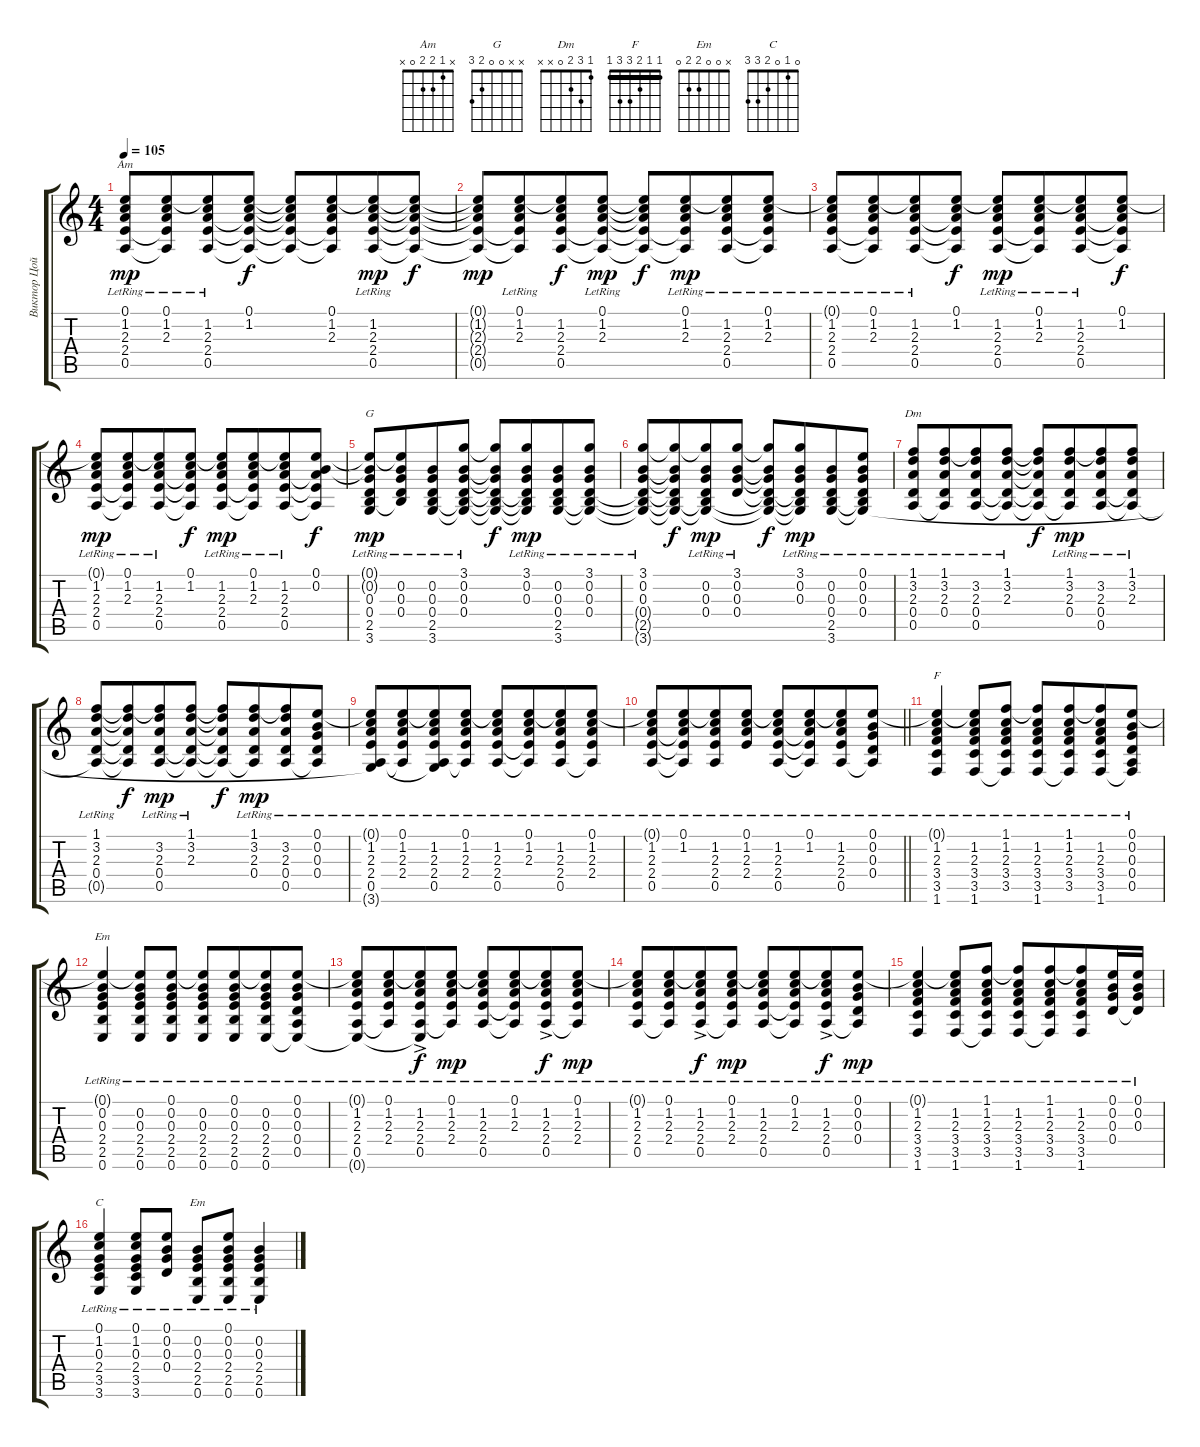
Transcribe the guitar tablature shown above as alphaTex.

\track ("Виктор Цой" "Виктор Цой") {instrument acousticguitarsteel}
\staff {score tabs}
\tuning (E4 B3 G3 D3 A2 E2) {hide}
\chord ("Am" x 1 2 2 0 x)
\chord ("G" x x 0 0 2 3)
\chord ("Dm" 1 3 2 0 x x)
\chord ("F" 1 1 2 3 3 1) {barre 1}
\chord ("Em" 0 0 0 2 2 0)
\chord ("C" 0 1 0 2 3 3)
\chord ("Em" x 0 0 2 2 0)
\ts (4 4)
\tempo 105
\clef g2
\ks c
(0.1{t} 1.2{lr} 2.3{lr} 2.4{lr} 0.5{lr}).8{ch "Am" dy mp} (0.1{lr} 1.2{lr} 2.3{lr} 2.4{t} 0.5{t}).8{beam merge} (0.1{t} 1.2{lr} 2.3{lr} 2.4{lr} 0.5{lr}).8 (0.1 1.2 2.3{t} 2.4{t} 0.5{t}).8{dy f} (0.1{t} 1.2{t} 2.3{t} 2.4{t} 0.5{t}).8 (0.1 1.2 2.3 2.4{t} 0.5{t}).8{beam merge} (0.1{t} 1.2{lr} 2.3{lr} 2.4{lr} 0.5{lr}).8{dy mp} (0.1{t} 1.2{t} 2.3{t} 2.4{t} 0.5{t}).8{dy f} |
(0.1{t} 1.2{t} 2.3{t} 2.4{t} 0.5{t}).8{dy mp} (0.1{lr} 1.2{lr} 2.3{lr} 2.4{t} 0.5{t}).8{beam merge} (0.1{t} 1.2 2.3 2.4 0.5).8{dy f} (0.1{lr} 1.2{lr} 2.3{lr} 2.4{t} 0.5{t}).8{dy mp} (0.1{t} 1.2{t} 2.3{t} 2.4{t} 0.5{t}).8{dy f} (0.1{lr} 1.2{lr} 2.3{lr} 2.4{t} 0.5{t}).8{dy mp beam merge} (0.1{t} 1.2{lr} 2.3{lr} 2.4{lr} 0.5{lr}).8 (0.1{lr} 1.2{lr} 2.3{lr} 2.4{t} 0.5{t}).8 |
(0.1{t} 1.2{lr} 2.3{lr} 2.4{lr} 0.5{lr}).8 (0.1{lr} 1.2{lr} 2.3{lr} 2.4{t} 0.5{t}).8{beam merge} (0.1{t} 1.2{lr} 2.3{lr} 2.4{lr} 0.5{lr}).8 (0.1 1.2 2.3{t} 2.4{t} 0.5{t}).8{dy f} (0.1{t} 1.2{lr} 2.3{lr} 2.4{lr} 0.5{lr}).8{dy mp} (0.1{lr} 1.2{lr} 2.3{lr} 2.4{t} 0.5{t}).8{beam merge} (0.1{t} 1.2{lr} 2.3{lr} 2.4{lr} 0.5{lr}).8 (0.1 1.2 2.3{t} 2.4{t} 0.5{t}).8{dy f} |
(0.1{t} 1.2{lr} 2.3{lr} 2.4{lr} 0.5{lr}).8{dy mp} (0.1{lr} 1.2{lr} 2.3{lr} 2.4{t} 0.5{t}).8{beam merge} (0.1{t} 1.2{lr} 2.3{lr} 2.4{lr} 0.5{lr}).8 (0.1 1.2 2.3{t} 2.4{t} 0.5{t}).8{dy f} (0.1{t} 1.2{lr} 2.3{lr} 2.4{lr} 0.5{lr}).8{dy mp} (0.1{lr} 1.2{lr} 2.3{lr} 2.4{t} 0.5{t}).8{beam merge} (0.1{t} 1.2{lr} 2.3{lr} 2.4{lr} 0.5{lr}).8 (0.1 0.2 2.3{t} 2.4{t} 0.5{t}).8{dy f} |
(0.1{t} 0.2{t} 0.3{lr} 0.4{lr} 2.5{lr} 3.6{lr}).8{ch "G" dy mp} (0.1{t} 0.2{lr} 0.3{lr} 0.4{lr} 2.5{t}).8{beam merge} (0.2{lr} 0.3{lr} 0.4{lr} 2.5{lr} 3.6{lr}).8 (3.1{lr} 0.2{lr} 0.3{lr} 0.4{lr} 2.5{t} 3.6{t}).8 (3.1{t} 0.2{t} 0.3{t} 0.4{t} 2.5{t} 3.6{t}).8{dy f} (3.1{lr} 0.2{lr} 0.3{lr} 0.4{t} 2.5{t} 3.6{t}).8{dy mp beam merge} (0.2{lr} 0.3{lr} 0.4{lr} 2.5{lr} 3.6{lr}).8 (3.1{lr} 0.2{lr} 0.3{lr} 0.4{lr} 2.5{t} 3.6{t}).8 |
(3.1{lr} 0.2{lr} 0.3{lr} 0.4{t} 2.5{t} 3.6{t}).8 (3.1{t} 0.2{t} 0.3{t} 0.4{t} 2.5{t} 3.6{t}).8{dy f beam merge} (3.1{t} 0.2{lr} 0.3{lr} 0.4{lr} 2.5{t} 3.6{t}).8{dy mp} (3.1{lr} 0.2{lr} 0.3{lr} 0.4{lr}).8 (3.1{t} 0.2{t} 0.3{t} 0.4{t} 2.5{t} 3.6{t}).8{dy f} (3.1{lr} 0.2{lr} 0.3{lr} 0.4{t} 2.5{t} 3.6{t}).8{dy mp beam merge} (0.2{lr} 0.3{lr} 0.4{lr} 2.5{lr} 3.6{lr}).8 (0.1{lr} 0.2{lr} 0.3{lr} 0.4{lr} 2.5{t} 3.6{t}).8 |
(1.1{lr} 3.2{lr} 2.3{lr} 0.4{lr} 0.5{lr}).8{ch "Dm"} (1.1{lr} 3.2{lr} 2.3{lr} 0.4{lr} 0.5{t}).8{beam merge} (1.1{t} 3.2{lr} 2.3{lr} 0.4{lr} 0.5{lr}).8 (1.1{lr} 3.2{lr} 2.3{lr} 0.4{t} 0.5{t}).8 (1.1{t} 3.2{t} 2.3{t} 0.4{t} 0.5{t}).8{dy f} (1.1{lr} 3.2{lr} 2.3{lr} 0.4{lr} 0.5{t}).8{dy mp beam merge} (1.1{t} 3.2{lr} 2.3{lr} 0.4{lr} 0.5{lr}).8 (1.1{lr} 3.2{lr} 2.3{lr} 0.4{t} 0.5{t}).8 |
(1.1{lr} 3.2{lr} 2.3{lr} 0.4{lr} 0.5{t}).8 (1.1{t} 3.2{t} 2.3{t} 0.4{t} 0.5{t}).8{dy f beam merge} (1.1{t} 3.2{lr} 2.3{lr} 0.4{lr} 0.5{lr}).8{dy mp} (1.1{lr} 3.2{lr} 2.3{lr} 0.4{t} 0.5{t}).8 (1.1{t} 3.2{t} 2.3{t} 0.4{t} 0.5{t}).8{dy f} (1.1{lr} 3.2{lr} 2.3{lr} 0.4{lr} 0.5{t}).8{dy mp beam merge} (1.1{t} 3.2{lr} 2.3{lr} 0.4{lr} 0.5{lr}).8 (0.1{lr} 0.2{lr} 0.3{lr} 0.4{lr} 0.5{t}).8 |
(0.1{t} 1.2{lr} 2.3{lr} 2.4{lr} 0.5{lr} 3.6{t}).8 (0.1{lr} 1.2{lr} 2.3{lr} 2.4{lr} 0.5{t}).8{beam merge} (0.1{t} 1.2{lr} 2.3{lr} 2.4{lr} 0.5{lr} 3.6{t}).8 (0.1{lr} 1.2{lr} 2.3{lr} 2.4{lr} 0.5{t}).8 (0.1{t} 1.2{lr} 2.3{lr} 2.4{lr} 0.5{lr}).8 (0.1{lr} 1.2{lr} 2.3 2.4{t} 0.5{t}).8{beam merge} (0.1{t} 1.2{lr} 2.3{lr} 2.4{lr} 0.5{lr}).8 (0.1{lr} 1.2{lr} 2.3{lr} 2.4{lr} 0.5{t}).8 |
\barLineRight lightlight
(0.1{t} 1.2{lr} 2.3{lr} 2.4{lr} 0.5{lr}).8 (0.1{lr} 1.2{lr} 2.3{t} 2.4{t} 0.5{t}).8{beam merge} (0.1{t} 1.2{lr} 2.3{lr} 2.4{lr} 0.5{lr}).8 (0.1{lr} 1.2{lr} 2.3{lr} 2.4{lr}).8 (0.1{t} 1.2{lr} 2.3{lr} 2.4{lr} 0.5{lr}).8 (0.1{lr} 1.2{lr} 2.3{t} 2.4{t} 0.5{t}).8{beam merge} (0.1{t} 1.2{lr} 2.3{lr} 2.4{lr} 0.5{lr}).8 (0.1{lr} 0.2{lr} 0.3{lr} 0.4{lr} 0.5{t}).8 |
(0.1{t} 1.2{lr} 2.3{lr} 3.4{lr} 3.5{lr} 1.6{lr}).4{ch "F"} (0.1{t} 1.2{lr} 2.3{lr} 3.4{lr} 3.5{lr} 1.6{lr}).8 (1.1{lr} 1.2{lr} 2.3{lr} 3.4{lr} 3.5{lr} 1.6{t}).8 (1.1{t} 1.2{lr} 2.3{lr} 3.4{lr} 3.5{lr} 1.6{lr}).8 (1.1{lr} 1.2{lr} 2.3{lr} 3.4{lr} 3.5{lr} 1.6{t}).8{beam merge} (1.1{t} 1.2{lr} 2.3{lr} 3.4{lr} 3.5{lr} 1.6{lr}).8 (0.1{lr} 0.2{lr} 0.3{lr} 0.4{lr} 0.5{lr} 1.6{t}).8 |
(0.1{t} 0.2{lr} 0.3{lr} 2.4{lr} 2.5{lr} 0.6{lr}).4{ch "Em"} (0.1{t} 0.2{lr} 0.3{lr} 2.4{lr} 2.5{lr} 0.6{lr}).8 (0.1{lr} 0.2{lr} 0.3{lr} 2.4{lr} 2.5{lr} 0.6{lr}).8 (0.1{t} 0.2{lr} 0.3{lr} 2.4{lr} 2.5{lr} 0.6{lr}).8 (0.1{lr} 0.2{lr} 0.3{lr} 2.4{lr} 2.5{lr} 0.6{lr}).8{beam merge} (0.1{t} 0.2{lr} 0.3{lr} 2.4{lr} 2.5{lr} 0.6{lr}).8 (0.1{lr} 0.2{lr} 0.3{lr} 0.4{lr} 0.5{lr} 0.6{t}).8 |
(0.1{t} 1.2{lr} 2.3{lr} 2.4{lr} 0.5{lr} 0.6{t}).8 (0.1{lr} 1.2{lr} 2.3{lr} 2.4{lr} 0.5{t}).8{beam merge} (0.1{t} 1.2{ac lr} 2.3{ac lr} 2.4{ac lr} 0.5{ac lr} 0.6{t}).8{dy f} (0.1{lr} 1.2{lr} 2.3{lr} 2.4{lr} 0.5{t}).8{dy mp} (0.1{t} 1.2{lr} 2.3{lr} 2.4{lr} 0.5{lr}).8 (0.1{lr} 1.2{lr} 2.3 2.4{t} 0.5{t}).8{beam merge} (0.1{t} 1.2{ac lr} 2.3{ac lr} 2.4{ac lr} 0.5{ac lr}).8{dy f} (0.1{lr} 1.2{lr} 2.3{lr} 2.4{lr} 0.5{t}).8{dy mp} |
(0.1{t} 1.2{lr} 2.3{lr} 2.4{lr} 0.5{lr}).8 (0.1{lr} 1.2{lr} 2.3{lr} 2.4{lr} 0.5{t}).8{beam merge} (0.1{t} 1.2{ac lr} 2.3{ac lr} 2.4{ac lr} 0.5{ac lr}).8{dy f} (0.1{lr} 1.2{lr} 2.3{lr} 2.4{lr} 0.5{t}).8{dy mp} (0.1{t} 1.2{lr} 2.3{lr} 2.4{lr} 0.5{lr}).8 (0.1{lr} 1.2{lr} 2.3 2.4{t} 0.5{t}).8{beam merge} (0.1{t} 1.2{ac lr} 2.3{ac lr} 2.4{ac lr} 0.5{ac lr}).8{dy f} (0.1{lr} 0.2{lr} 0.3{lr} 0.4{lr} 0.5{t}).8{dy mp} |
(0.1{t} 1.2{lr} 2.3{lr} 3.4{lr} 3.5{lr} 1.6{lr}).4 (0.1{t} 1.2{lr} 2.3{lr} 3.4{lr} 3.5{lr} 1.6{lr}).8 (1.1{lr} 1.2{lr} 2.3{lr} 3.4{lr} 3.5{lr} 1.6{t}).8 (1.1{t} 1.2{lr} 2.3{lr} 3.4{lr} 3.5{lr} 1.6{lr}).8 (1.1{lr} 1.2{lr} 2.3{lr} 3.4{lr} 3.5{lr} 1.6{t}).8{beam merge} (1.1{t} 1.2{lr} 2.3{lr} 3.4{lr} 3.5{lr} 1.6{lr}).8 (0.1{lr} 0.2{lr} 0.3{lr} 0.4{lr}).16 (0.1{lr} 0.2{lr} 0.3{lr} 0.4{t}).16 |
(0.1{lr} 1.2{lr} 0.3{lr} 2.4{lr} 3.5{lr} 3.6{lr}).4{ch "C"} (0.1{lr} 1.2{lr} 0.3{lr} 2.4{lr} 3.5{lr} 3.6{lr}).8 (0.1{lr} 0.2{lr} 0.3{lr} 0.4{lr}).8 (0.2{lr} 0.3{lr} 2.4{lr} 2.5{lr} 0.6{lr}).8{ch "Em"} (0.1{lr} 0.2{lr} 0.3{lr} 2.4{lr} 2.5{lr} 0.6{lr}).8 (0.2{lr} 0.3{lr} 2.4{lr} 2.5{lr} 0.6{lr}).4
